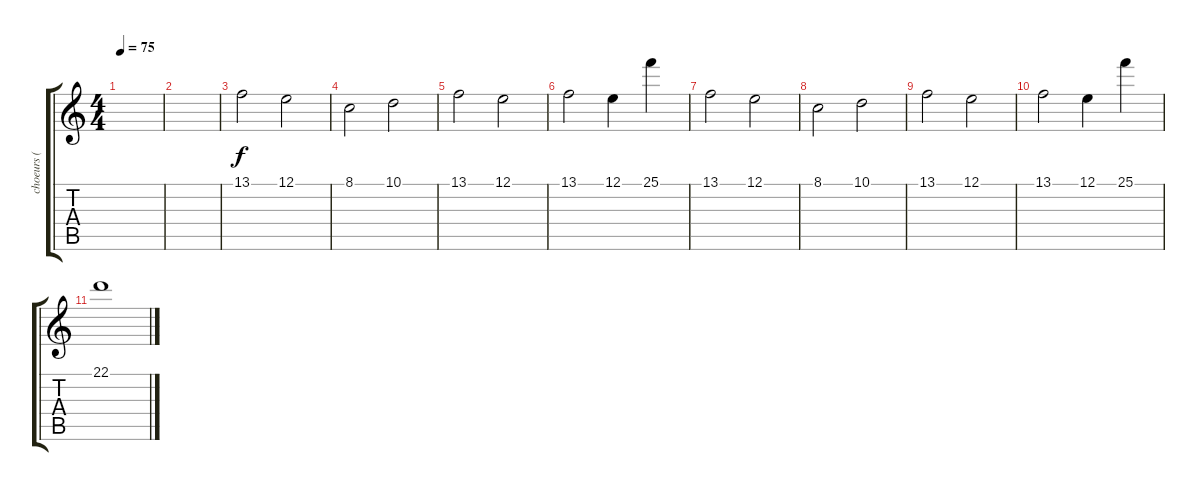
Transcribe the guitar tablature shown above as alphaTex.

\track ("choeurs ( florian )" "choeurs ( ") {instrument choiraahs}
\staff {score tabs}
\tuning (E4 B3 G3 D3 A2 E2) {hide}
\ts (4 4)
\tempo 75
\clef g2
\ks c
|
|
13.1.2{volume 16 instrument synthstrings1} 12.1.2 |
8.1.2 10.1.2 |
13.1.2 12.1.2 |
13.1.2 12.1.4 25.1.4 |
13.1.2 12.1.2 |
8.1.2 10.1.2 |
13.1.2 12.1.2 |
13.1.2 12.1.4 25.1.4 |
22.1.1
